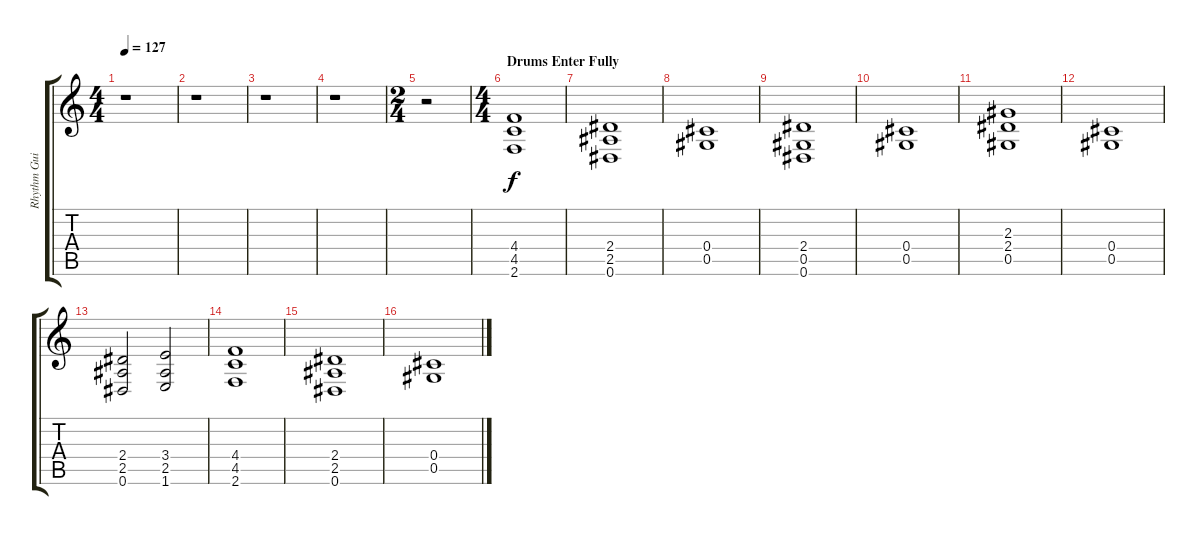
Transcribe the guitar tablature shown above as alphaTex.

\track ("Rhythm Guitar" "Rhythm Gui") {instrument distortionguitar}
\staff {score tabs}
\tuning (Eb4 Bb3 Gb3 Db3 Ab2 Eb2) {hide}
\ts (4 4)
\tempo 127
\clef g2
\ks c
r.1{dy f} |
r.1 |
r.1 |
r.1 |
\ts (2 4)
r.2 |
\ts (4 4)
\section ("" "Drums Enter Fully")
(4.4 4.5 2.6).1 |
(2.4 2.5 0.6).1 |
(0.4 0.5).1 |
(2.4 0.5 0.6).1 |
(0.4 0.5).1 |
(2.3 2.4 0.5).1 |
(0.4 0.5).1 |
(2.4 2.5 0.6).2 (3.4 2.5 1.6).2 |
(4.4 4.5 2.6).1 |
(2.4 2.5 0.6).1 |
(0.4 0.5).1
